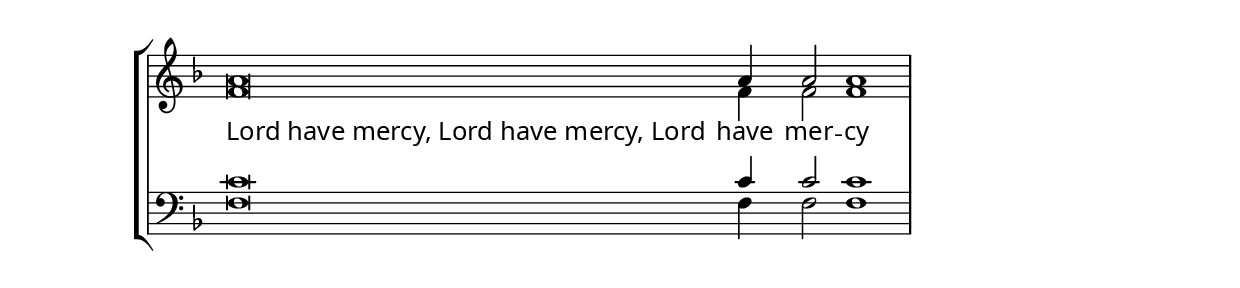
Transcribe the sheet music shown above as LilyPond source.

\version "2.24.4"


\paper {
    #(define fonts
        (set-global-fonts
            #:roman "EB Garamond SemiBold"
    ))
}

keyTime = { \key f \major}

SopMusic    = \relative {a'\breve a4 a2 a1}
AltoMusic   = \relative {f'\breve f4 f2 f1}
TenorMusic  = \relative {c'\breve  c4 c2 c1}
BassMusic   = \relative {f\breve f4 f2 f1}

VerseOne = \lyricmode {
    \once \override LyricText.self-alignment-X = #-1
    "Lord have mercy, Lord have mercy, Lord" have mer -- cy
    }


\score {
    \new StaffGroup <<
        \new Staff \with {midiInstrument = "choir aahs"} <<
            \clef "treble"
            \new Voice = "Sop"  { \voiceOne \keyTime \SopMusic \bar "|"}
            \new Voice = "Alto" { \voiceTwo \AltoMusic }
            \new Lyrics \lyricsto "Sop" { \VerseOne }
        >>
        \new Staff \with {midiInstrument = "choir aahs"} <<
            \clef "bass"
            \new Voice = "Tenor" { \voiceOne \keyTime \TenorMusic \bar "|"}
            \new Voice = "Bass" { \voiceTwo \BassMusic} 
        >>
    >>
    \layout {
        \context {
            \Staff
                \remove Time_signature_engraver
                measureBarType = #'()
                forbidBreakBetweenBarLines = ##f
        }
        \context {
            \Lyrics
                \override LyricSpace.minimum-distance = #1.0
        }
    }
    \midi {
        \tempo 4 = 120
    }
}
